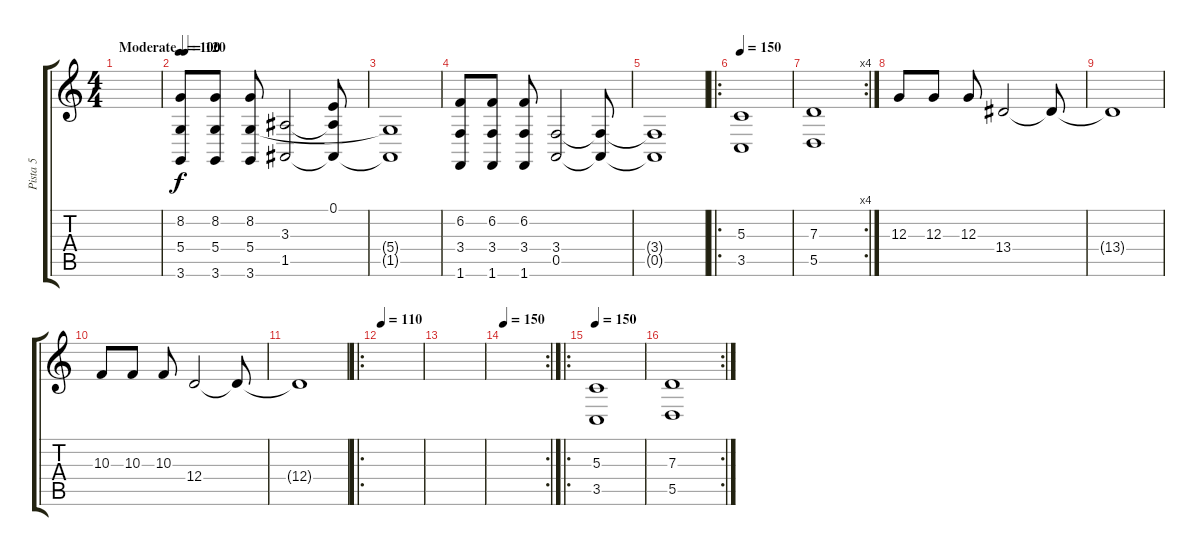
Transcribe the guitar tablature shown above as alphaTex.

\track ("Pista 5" "Pista 5") {instrument synthstrings1}
\staff {score tabs}
\tuning (E4 B3 G3 D3 A2 E2) {hide}
\ts (4 4)
\tempo (120 "Moderate")
\clef g2
\ks c
|
\tempo 100
(8.2 5.4 3.6).8 (8.2 5.4 3.6).8 (8.2 5.4 3.6).8 (3.3 1.5).2 (0.1 3.3{t} 1.5{t}).8 |
(5.4{t} 1.5{t}).1 |
(6.2 3.4 1.6).8 (6.2 3.4 1.6).8 (6.2 3.4 1.6).8 (3.4 0.5).2 (3.4{t} 0.5{t}).8 |
(3.4{t} 0.5{t}).1 |
\ro
\tempo 150
(5.3 3.5).1 |
\rc 4
(7.3 5.5).1 |
12.3.8 12.3.8 12.3.8 13.4.2 13.4{t}.8 |
13.4{t}.1 |
10.3.8 10.3.8 10.3.8 12.4.2 12.4{t}.8 |
12.4{t}.1 |
\ro
\tempo 110
|
|
\rc 2
\tempo 150
|
\ro
\tempo 150
(5.3 3.5).1 |
\rc 2
(7.3 5.5).1
